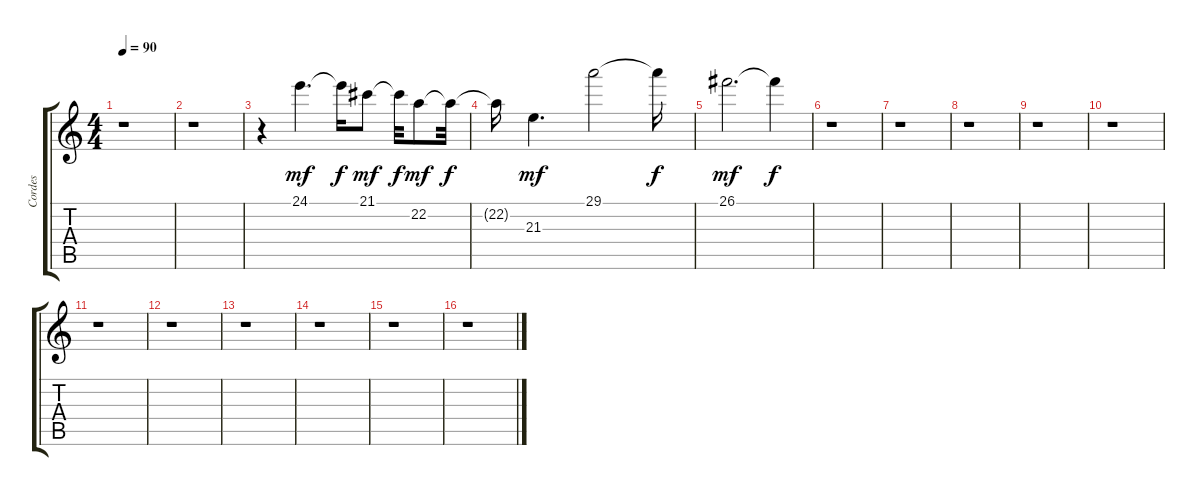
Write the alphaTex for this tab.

\track ("Cordes" "Cordes") {instrument synthstrings2}
\staff {score tabs}
\tuning (E4 B3 G3 D3 A2 E2) {hide}
\ts (4 4)
\tempo 90
\clef g2
\ks c
r.1{dy mf} |
r.1 |
r.4 24.1.4{d} 24.1{t}.16{dy f} 21.1.8{dy mf} 21.1{t}.32{dy f} 22.2.8{dy mf} 22.2{t}.32{dy f} |
22.2{t}.16 21.3.4{d dy mf} 29.1.2 29.1{t}.16{dy f} |
26.1.2{d dy mf} 26.1{t}.4{dy f} |
r.1 |
r.1 |
r.1 |
r.1 |
r.1 |
r.1 |
r.1 |
r.1 |
r.1 |
r.1 |
r.1
